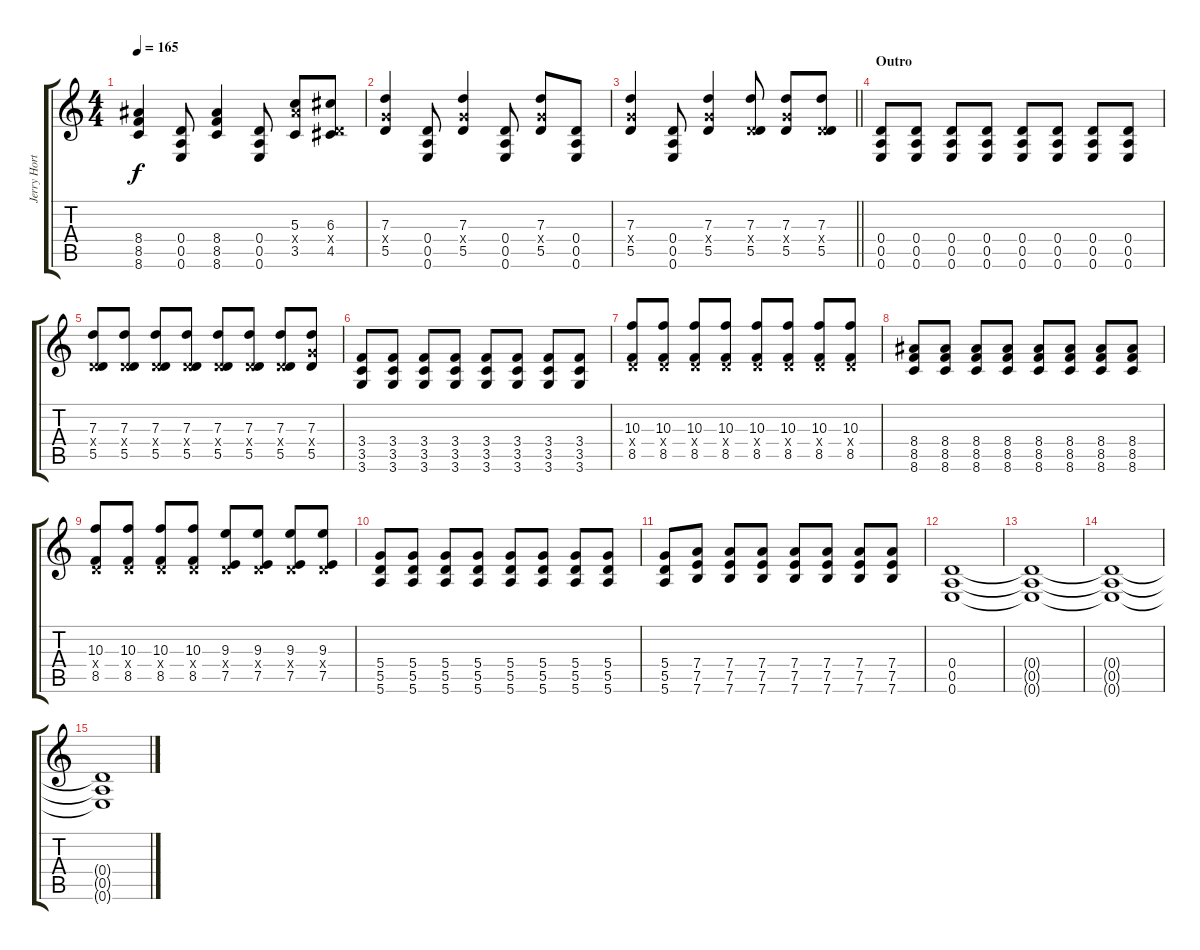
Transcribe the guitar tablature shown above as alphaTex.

\track ("Jerry Horton " "Jerry Hort") {instrument overdrivenguitar}
\staff {score tabs}
\tuning (E4 B3 G3 D3 A2 E2) {hide}
\ts (4 4)
\tempo 165
\clef g2
\ks c
(8.4 8.5 8.6).4{dy f} (0.4 0.5 0.6).8 (8.4 8.5 8.6).4 (0.4 0.5 0.6).8 (5.3 8.4{x} 3.5).8 (6.3 0.4{x} 4.5).8 |
(7.3 5.4{x} 5.5).4 (0.4 0.5 0.6).8 (7.3 5.4{x} 5.5).4 (0.4 0.5 0.6).8 (7.3 5.4{x} 5.5).8 (0.4 0.5 0.6).8 |
\barLineRight lightlight
(7.3 5.4{x} 5.5).4 (0.4 0.5 0.6).8 (7.3 5.4{x} 5.5).4 (7.3 0.4{x} 5.5).8 (7.3 5.4{x} 5.5).8 (7.3 0.4{x} 5.5).8 |
\section ("" "Outro")
(0.4 0.5 0.6).8 (0.4 0.5 0.6).8 (0.4 0.5 0.6).8 (0.4 0.5 0.6).8 (0.4 0.5 0.6).8 (0.4 0.5 0.6).8 (0.4 0.5 0.6).8 (0.4 0.5 0.6).8 |
(7.3 0.4{x} 5.5).8 (7.3 0.4{x} 5.5).8 (7.3 0.4{x} 5.5).8 (7.3 0.4{x} 5.5).8 (7.3 0.4{x} 5.5).8 (7.3 0.4{x} 5.5).8 (7.3 0.4{x} 5.5).8 (7.3 5.4{x} 5.5).8 |
(3.4 3.5 3.6).8 (3.4 3.5 3.6).8 (3.4 3.5 3.6).8 (3.4 3.5 3.6).8 (3.4 3.5 3.6).8 (3.4 3.5 3.6).8 (3.4 3.5 3.6).8 (3.4 3.5 3.6).8 |
(10.3 0.4{x} 8.5).8 (10.3 0.4{x} 8.5).8 (10.3 0.4{x} 8.5).8 (10.3 0.4{x} 8.5).8 (10.3 0.4{x} 8.5).8 (10.3 0.4{x} 8.5).8 (10.3 0.4{x} 8.5).8 (10.3 0.4{x} 8.5).8 |
(8.4 8.5 8.6).8 (8.4 8.5 8.6).8 (8.4 8.5 8.6).8 (8.4 8.5 8.6).8 (8.4 8.5 8.6).8 (8.4 8.5 8.6).8 (8.4 8.5 8.6).8 (8.4 8.5 8.6).8 |
(10.3 0.4{x} 8.5).8 (10.3 0.4{x} 8.5).8 (10.3 0.4{x} 8.5).8 (10.3 0.4{x} 8.5).8 (9.3 0.4{x} 7.5).8 (9.3 0.4{x} 7.5).8 (9.3 0.4{x} 7.5).8 (9.3 0.4{x} 7.5).8 |
(5.4 5.5 5.6).8 (5.4 5.5 5.6).8 (5.4 5.5 5.6).8 (5.4 5.5 5.6).8 (5.4 5.5 5.6).8 (5.4 5.5 5.6).8 (5.4 5.5 5.6).8 (5.4 5.5 5.6).8 |
(5.4 5.5 5.6).8 (7.4 7.5 7.6).8 (7.4 7.5 7.6).8 (7.4 7.5 7.6).8 (7.4 7.5 7.6).8 (7.4 7.5 7.6).8 (7.4 7.5 7.6).8 (7.4 7.5 7.6).8 |
(0.4 0.5 0.6).1 |
(0.4{t} 0.5{t} 0.6{t}).1 |
(0.4{t} 0.5{t} 0.6{t}).1 |
(0.4{t} 0.5{t} 0.6{t}).1
